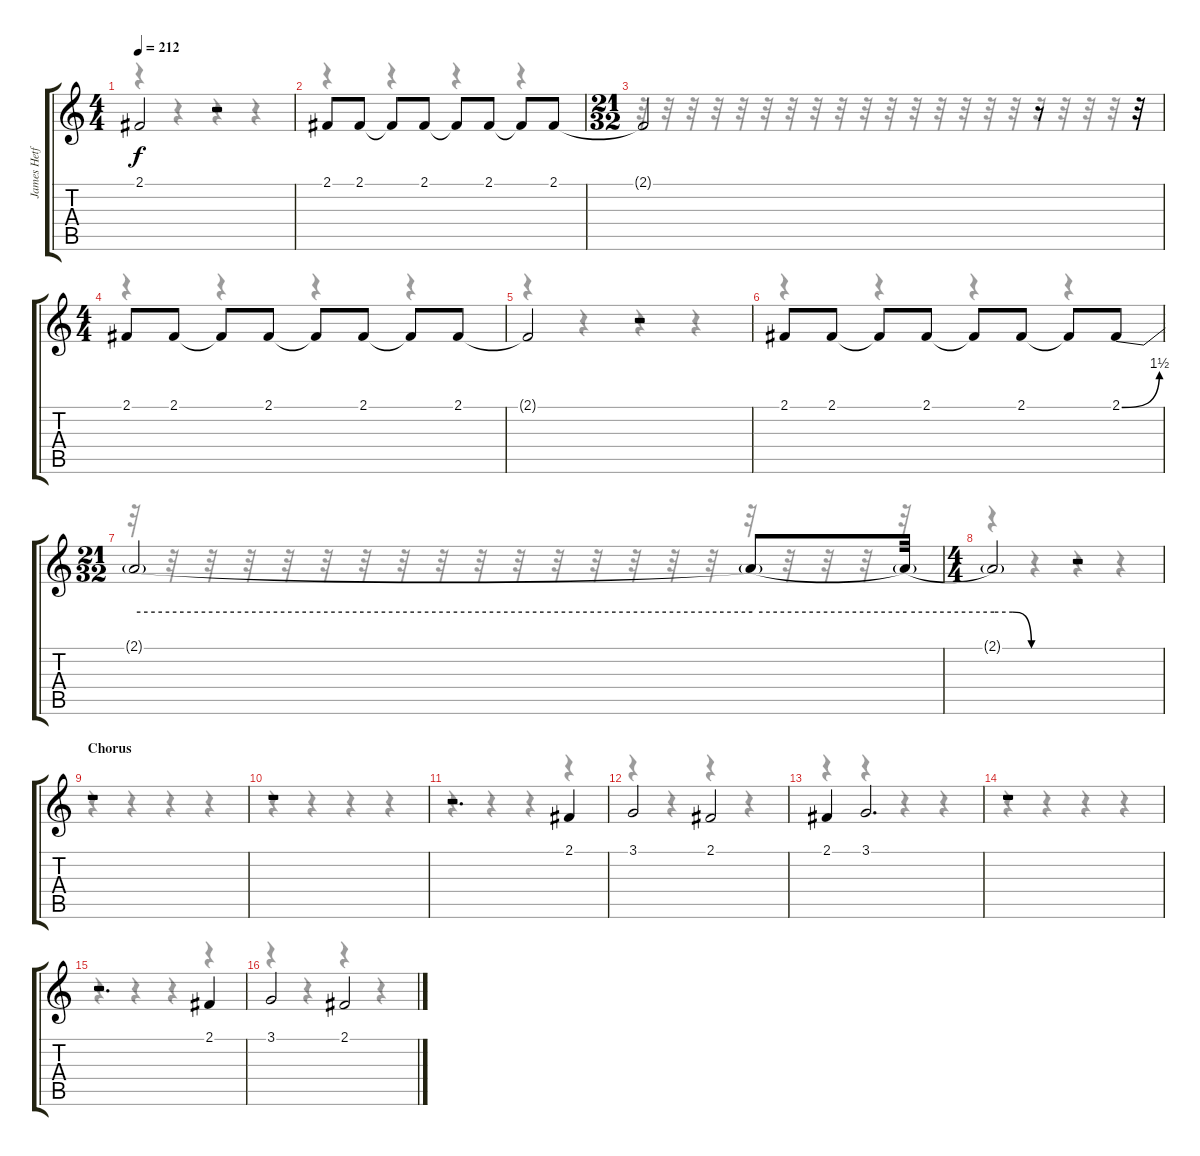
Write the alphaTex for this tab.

\track ("James Hetfield (Vocals)" "James Hetf") {instrument baritonesax}
\staff {score tabs}
\tuning (E4 B3 G3 D3 A2 E2) {hide}
\voice
\ts (4 4)
\tempo 212
\clef g2
\ks c
2.1{t}.2{dy f} r.2 |
2.1.8 2.1.8 2.1{t}.8 2.1.8 2.1{t}.8 2.1.8 2.1{t}.8 2.1.8 |
\ts (21 32)
2.1{t}.2 r.8 r.32 |
\ts (4 4)
2.1.8 2.1.8 2.1{t}.8 2.1.8 2.1{t}.8 2.1.8 2.1{t}.8 2.1.8 |
2.1{t}.2 r.2 |
2.1.8 2.1.8 2.1{t}.8 2.1.8 2.1{t}.8 2.1.8 2.1{t}.8 2.1{be (bend 0 0 60 6)}.8 |
\ts (21 32)
2.1{be (hold 0 6 60 6) t}.2 2.1{be (hold 0 6 60 6) t}.8 2.1{be (hold 0 6 60 6) t}.32 |
\ts (4 4)
2.1{be (custom 0 6 15 6 30 0 60 0) t}.2 r.2 |
\section ("" "Chorus")
r.1 |
r.1 |
r.2{d} 2.1.4 |
3.1.2 2.1.2 |
2.1.4 3.1.2{d} |
r.1 |
r.2{d} 2.1.4 |
3.1.2 2.1.2
\voice
\clef g2
\ottava regular
\simile none
\ks c
r.4{dy f} r.4 r.4 r.4 |
r.4 r.4 r.4 r.4 |
r.32 r.32 r.32 r.32 r.32 r.32 r.32 r.32 r.32 r.32 r.32 r.32 r.32 r.32 r.32 r.32 r.32 r.32 r.32 r.32 r.32 |
r.4 r.4 r.4 r.4 |
r.4 r.4 r.4 r.4 |
r.4 r.4 r.4 r.4 |
r.32 r.32 r.32 r.32 r.32 r.32 r.32 r.32 r.32 r.32 r.32 r.32 r.32 r.32 r.32 r.32 r.32 r.32 r.32 r.32 r.32 |
r.4 r.4 r.4 r.4 |
r.4 r.4 r.4 r.4 |
r.4 r.4 r.4 r.4 |
r.4 r.4 r.4 r.4 |
r.4 r.4 r.4 r.4 |
r.4 r.4 r.4 r.4 |
r.4 r.4 r.4 r.4 |
r.4 r.4 r.4 r.4 |
r.4 r.4 r.4 r.4
